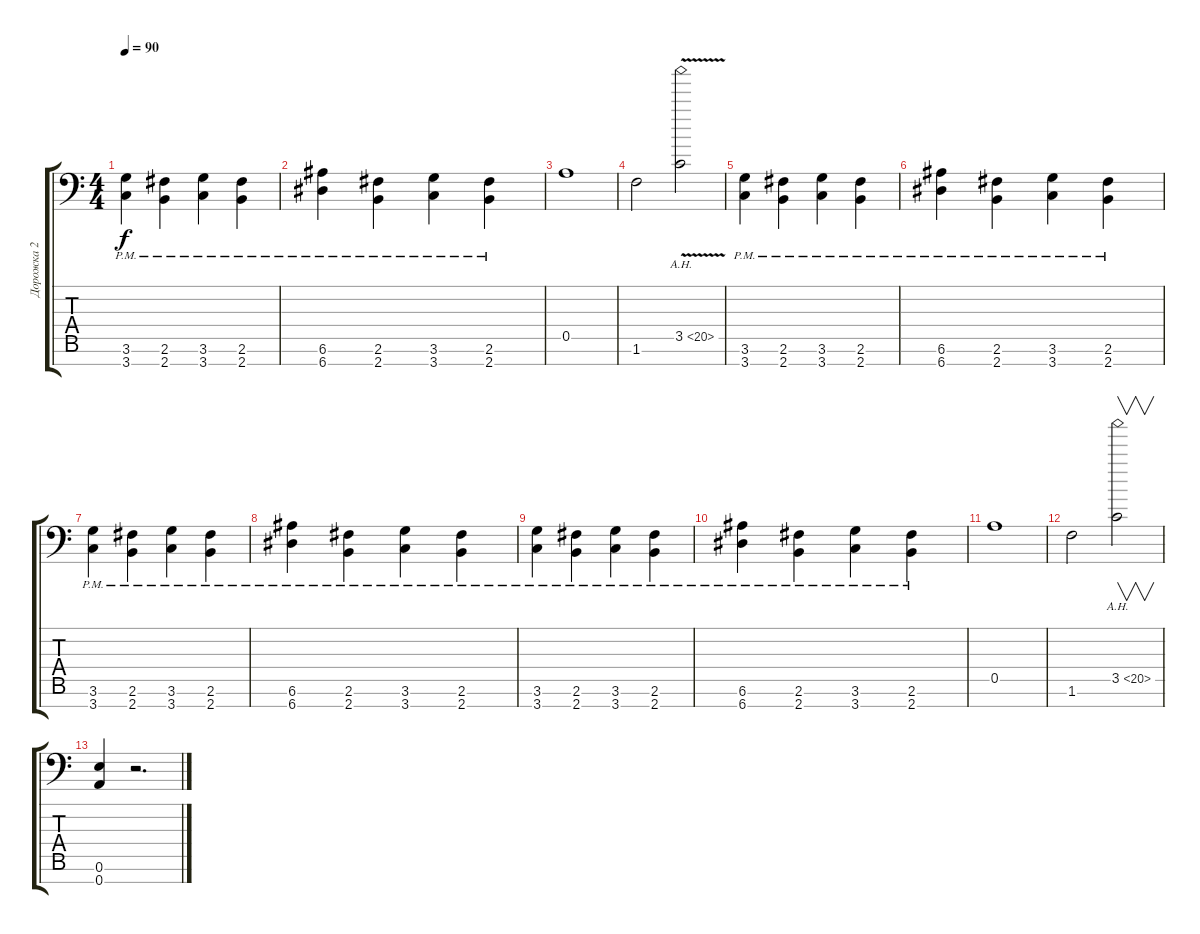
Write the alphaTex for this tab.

\track ("Дорожка 2" "Дорожка 2") {instrument distortionguitar}
\staff {score tabs}
\tuning (E4 B3 G3 D3 A2 E2 A1) {hide}
\ts (4 4)
\tempo 90
\clef f4
\ks c
(3.6{pm} 3.7{pm}).4{dy f} (2.6{pm} 2.7{pm}).4 (3.6{pm} 3.7{pm}).4 (2.6{pm} 2.7{pm}).4 |
(6.6{pm} 6.7{pm}).4 (2.6{pm} 2.7{pm}).4 (3.6{pm} 3.7{pm}).4 (2.6{pm} 2.7{pm}).4 |
0.5.1 |
1.6.2 3.5{ah 17 v}.2 |
(3.6{pm} 3.7{pm}).4 (2.6{pm} 2.7{pm}).4 (3.6{pm} 3.7{pm}).4 (2.6{pm} 2.7{pm}).4 |
(6.6{pm} 6.7{pm}).4 (2.6{pm} 2.7{pm}).4 (3.6{pm} 3.7{pm}).4 (2.6{pm} 2.7{pm}).4 |
(3.6{pm} 3.7{pm}).4 (2.6{pm} 2.7{pm}).4 (3.6{pm} 3.7{pm}).4 (2.6{pm} 2.7{pm}).4 |
(6.6{pm} 6.7{pm}).4 (2.6{pm} 2.7{pm}).4 (3.6{pm} 3.7{pm}).4 (2.6{pm} 2.7{pm}).4 |
(3.6{pm} 3.7{pm}).4 (2.6{pm} 2.7{pm}).4 (3.6{pm} 3.7{pm}).4 (2.6{pm} 2.7{pm}).4 |
(6.6{pm} 6.7{pm}).4 (2.6{pm} 2.7{pm}).4 (3.6{pm} 3.7{pm}).4 (2.6{pm} 2.7{pm}).4 |
0.5.1 |
1.6.2 3.5{ah 17}.2{v} |
(0.6 0.7).4 r.2{d}
